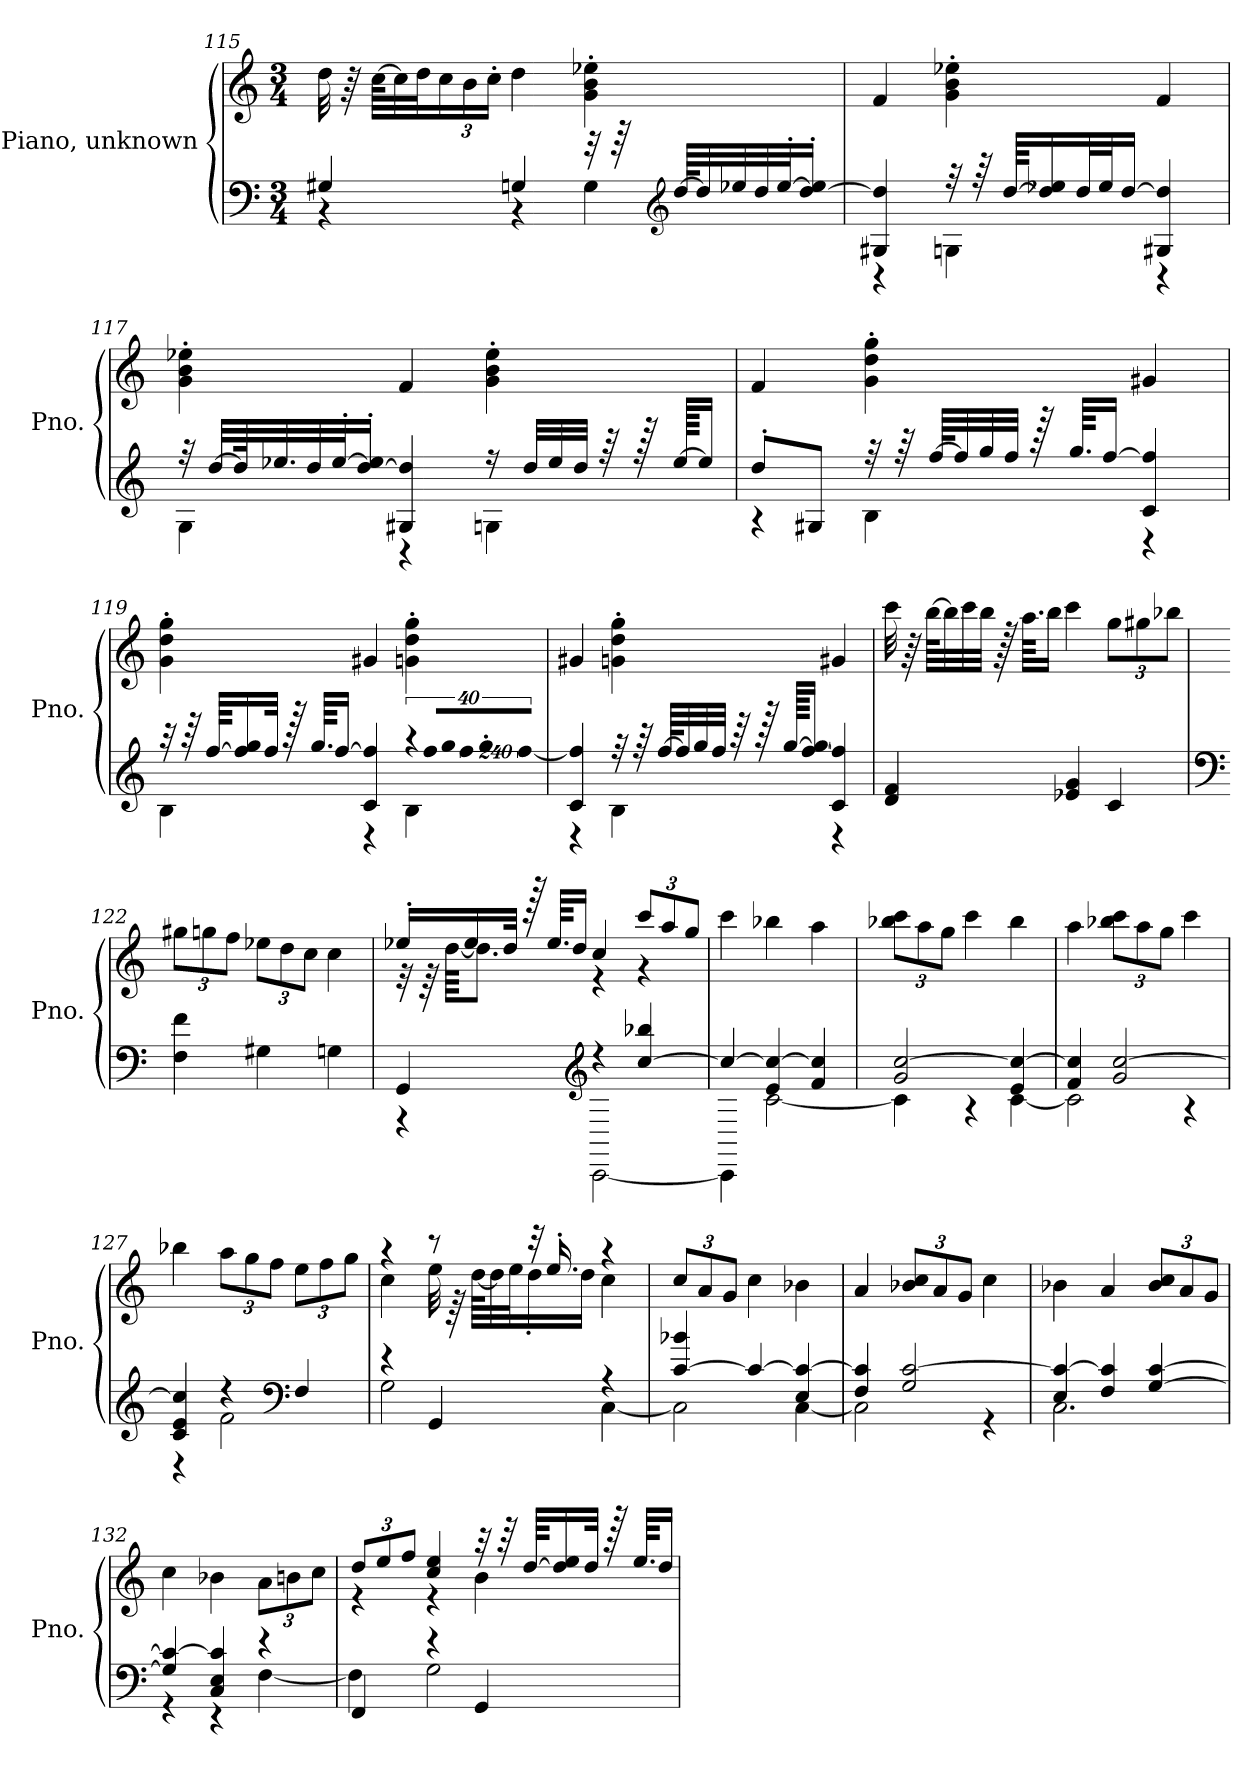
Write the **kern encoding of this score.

**kern	**kern
*part1	*part1
*staff2	*staff1
*I"Piano, unknown	*
*I'Pno.	*
!!LO:PB:g=z
*clefF4	*clefG2
*k[]	*k[]
*M3/4	*M3/4
=115	=115
*^	*
4G#X/	4r	32dd\
.	.	64r
.	.	[64cc\KLLL
.	.	32cc\]
.	.	32dd\J
*	*	*Xbrackettup
.	.	24cc\
.	.	24b\
.	.	24cc'\JJ
4Gn/	4r	4dd\
32r	4G\	4g\' 4b\' 4ee-X\'
64r	.	.
*clefG2	*	*
[64dd/KLLL	.	.
32dd/]	.	.
32ee-X/	.	.
32dd/	.	.
[32ee-'/J	.	.
[16dd/' 16ee-/]'JJ	.	.
=116	=116	=116
4G#X/ 4dd/]	4r	4f/
32r	4Gn\	4g\' 4b\' 4ee-X\'
64r	.	.
[64dd/KKLL	.	.
16dd/] 16ee-X/	.	.
32dd/L	.	.
32ee-/J	.	.
[16dd/JJ	.	.
4G#X/ 4dd/]	4r	4f/
!!LO:LB:g=z
=117	=117	=117
32r	4G\	4g\' 4b\' 4ee-X\'
[32dd/LLL	.	.
64dd/K]	.	.
32.ee-X/	.	.
32dd/	.	.
[32ee-'/J	.	.
[16dd/' 16ee-/]'JJ	.	.
4G#X/ 4dd/]	4r	4f/
16r	4Gn\	4g\' 4b\' 4ee-\'
32dd/LLL	.	.
32ee-/	.	.
32dd/JJJ	.	.
64r	.	.
128r	.	.
[128ee-/KKKLL	.	.
16ee-/JJ]	.	.
=118	=118	=118
8dd'/L	4r	4f/
8G#X/J	.	.
32r	4B\	4g\' 4dd\' 4gg\'
64r	.	.
[64ff/KLLL	.	.
32ff/]	.	.
32gg/	.	.
32ff/JJJ	.	.
128r	.	.
64.gg/KKLL	.	.
[16ff/JJ	.	.
4c/ 4ff/]	4r	4g#X/
!!LO:LB:g=z
=119	=119	=119
32r	4B\	4g\' 4dd\' 4gg\'
64r	.	.
[64ff/KKLL	.	.
16ff/] 16gg/	.	.
32ff/JJk	.	.
128r	.	.
64.gg/KKLL	.	.
[16ff/JJ	.	.
4c/ 4ff/]	4r	4g#X/
!LO:N:vis=32	!	!
640%23r	4B\	4gn\' 4dd\' 4gg\'
!LO:N:vis=32	!	!
640%23ff/LLL	.	.
!LO:N:vis=32	!	!
640%23gg/J	.	.
!LO:N:vis=16	!	!
1920%137ff/	.	.
!LO:N:vis=32	!	!
640%23gg'/L	.	.
!LO:N:vis=32	!	!
[640%23ff/JJJ	.	.
.	960ryy	960ryy
=120	=120	=120
4c/ 4ff/]	4r	4g#X/
32r	4B\	4gn\' 4dd\' 4gg\'
64r	.	.
[64ff/KLLL	.	.
32ff/]	.	.
32gg/	.	.
32ff/JJJ	.	.
64r	.	.
128r	.	.
[128gg/KKKLL	.	.
[16ff/ 16gg/]JJ	.	.
4c/ 4ff/]	4r	4g#X/
*v	*v	*
!!LO:LB:g=z
=121	=121
4d/ 4f/	32ccc\
.	64r
.	[64bb\KLLL
.	32bb\]
.	32ccc\
.	32bb\JJJ
.	128r
.	64.aa\KKLL
.	16bb\JJ
4e-X/ 4g/	4ccc\
4c/	12gg\L
.	12gg#X\
.	12bb-X\J
=122	=122
*clefF4	*
4F\ 4f\	12gg#X\L
.	12ggn\
.	12ff\J
4G#X\	12ee-X\L
.	12dd\
.	12cc\J
4Gn\	4cc\
=123	=123
*^	*^
4GG/	4r	16ee-X'/LL	32r
.	.	.	64r
.	.	.	[64dd\KKKL
.	.	16ee-/	8.dd\J]
.	.	32dd/JJk	.
.	.	128r	.
.	.	64.ee-/KKLL	.
.	.	16dd/JJ	.
*clefG2	*	*	*
4r	[2CC\	4cc/	4r
[4cc/ 4bb-X/	.	12ccc/L	4r
.	.	12aa/	.
.	.	12gg/J	.
*	*	*v	*v
!!LO:LB:g=z
=124	=124	=124
4cc/_	4CC\]	4ccc\
4e/ 4cc/_	[2c\	4bb-X\
4f/ 4cc/]	.	4aa\
=125	=125	=125
2g/ [2cc/	4c\]	12bb-X\ 12ccc\L
.	.	12aa\
.	.	12gg\J
.	4r	4ccc\
4e/ 4cc/_	[4c\	4bb-\
=126	=126	=126
4f/ 4cc/]	2c\]	4aa\
2g/ [2cc/	.	12bb-X\ 12ccc\L
.	.	12aa\
.	.	12gg\J
.	4r	4ccc\
=127	=127	=127
4c/ 4e/ 4cc/]	4r	4bb-X\
4r	2f\	12aa\L
.	.	12gg\
.	.	12ff\J
*clefF4	*	*
4F/	.	12ee\L
.	.	12ff\
.	.	12gg\J
=128	=128	=128
*	*	*^
4r	2G\	4r	4cc\
4GG/	.	8r	32ee\
.	.	.	64r
.	.	.	[64dd\KLLL
.	.	.	32dd\]
.	.	.	32ee\J
.	.	32r	16dd'\
.	.	16.ee'/	.
.	.	.	16dd\JJ
4r	[4C\	4r	4cc\
*	*	*v	*v
!!LO:LB:g=z
=129	=129	=129
[4c/ 4b-X/	2C\]	12cc/L
.	.	12a/
.	.	12g/J
4c/_	.	4cc\
4E/ 4c/_	[4C\	4b-X\
=130	=130	=130
4F/ 4c/]	2C\]	4a/
2G/ [2c/	.	12b-X/ 12cc/L
.	.	12a/
.	.	12g/J
.	4r	4cc\
=131	=131	=131
4E/ 4c/_	2.C\	4b-X\
4F/ 4c/]	.	4a/
[4G/ [4c/	.	12b-/ 12cc/L
.	.	12a/
.	.	12g/J
=132	=132	=132
4G/] 4c/_	4r	4cc\
4C/ 4E/ 4c/]	4r	4b-X\
4r	[4F\	12a\L
.	.	12bn\
.	.	12cc\J
=133	=133	=133
*	*	*^
4FF/	4F\]	12dd/L	4r
.	.	12ee/	.
.	.	12ff/J	.
4r	2G\	4cc/ 4ee/	4r
4GG/	.	32r	4b\
.	.	64r	.
.	.	[64dd/KKLL	.
.	.	16dd/] 16ee/	.
.	.	32dd/JJk	.
.	.	128r	.
.	.	64.ee/KKLL	.
.	.	16dd/JJ	.
*v	*v	*	*
*	*v	*v
=	=
*-	*-
